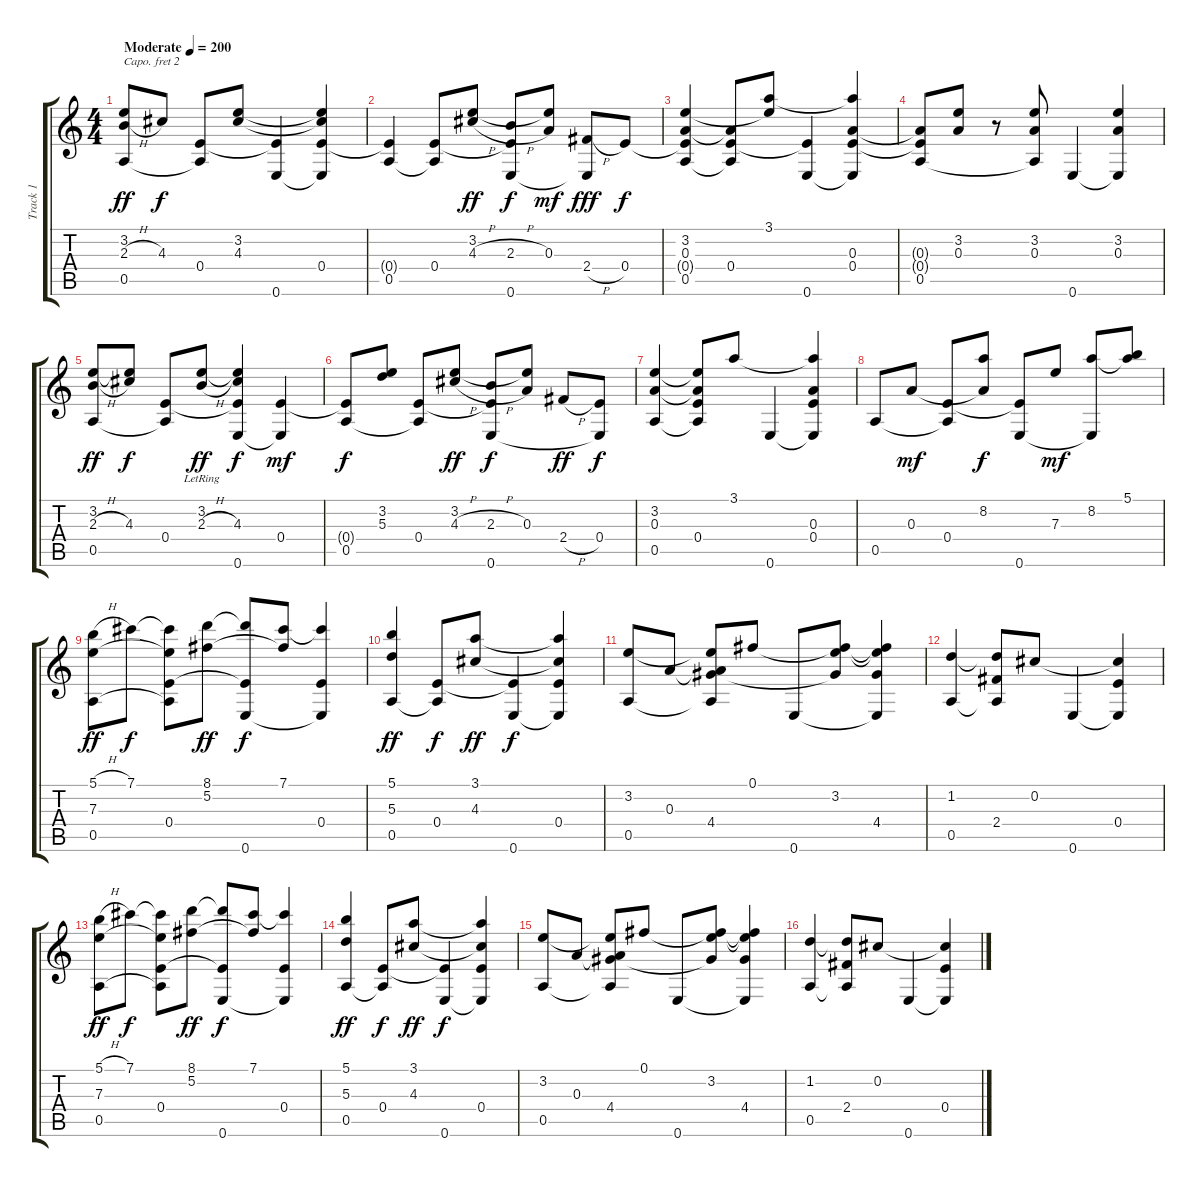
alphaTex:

\track ("Track 1" "Track 1") {instrument acousticguitarsteel}
\staff {score tabs}
\capo 2
\tuning (E4 B3 G3 D3 G2 D2) {hide}
\ts (4 4)
\tempo (200 "Moderate")
\clef g2
\ks c
(3.2 2.3{h} 0.5).8{dy ff instrument acousticguitarsteel} 4.3.8{dy f} (0.4 0.5{t}).8 (3.2 4.3).8 (0.4{t} 0.6).4 (3.2{t} 4.3{t} 0.4 0.6{t}).4 |
(0.4{t} 0.5).4 (0.4 0.5{t}).8 (3.2 4.3{h}).8{dy ff} (2.3{h} 0.4{t} 0.6).8{dy f} (3.2{t} 0.3).8{dy mf} (2.4{h} 0.6{t}).8{dy fff} 0.4.8{dy f} |
(3.2 0.3 0.4{t} 0.5).4 (0.3{t} 0.4 0.5{t}).8 (3.1 3.2{t}).8 (0.4{t} 0.6).4 (3.1{t} 0.3 0.4 0.6{t}).4 |
(0.3{t} 0.4{t} 0.5).8 (3.2 0.3).8 r.8 (3.2 0.3 0.5{t}).8 0.6.4 (3.2 0.3 0.6{t}).4 |
(3.2 2.3{h} 0.5).8{dy ff} (3.2{t} 4.3).8{dy f} (0.4 0.5{t}).8 (3.2 2.3{h lr}).8{dy ff} (3.2{t} 4.3 0.4{t} 0.6).4{dy f} (0.4 0.6{t}).4{dy mf} |
(0.4{t} 0.5).8{dy f} (3.2 5.3).8 (0.4 0.5{t}).8 (3.2 4.3{h}).8{dy ff} (2.3{h} 0.4{t} 0.6).8{dy f} (3.2{t} 0.3).8 2.4{h}.8{dy ff} (0.4 0.6{t}).8{dy f} |
(3.2 0.3 0.5).4 (3.2{t} 0.3{t} 0.4 0.5{t}).8 3.1.8 0.6.4 (3.1{t} 0.3 0.4 0.6{t}).4 |
0.5.8 0.3.8{dy mf} (0.4 0.5{t}).8 (8.2 0.3{t}).8{dy f} (0.4{t} 0.6).8 7.3.8{dy mf} (8.2 0.6{t}).8 (5.1 8.2{t}).8 |
(5.1{h} 7.3 0.5).8{dy ff} 7.1.8{dy f} (7.1{t} 7.3{t} 0.4 0.5{t}).8 (8.1 5.2).8{dy ff} (8.1{t} 0.4{t} 0.6).8{dy f} (7.1 5.2{t}).8 (7.1{t} 0.4 0.6{t}).4 |
(5.1 5.3 0.5).4{dy ff} (0.4 0.5{t}).8{dy f} (3.1 4.3).8{dy ff} (0.4{t} 0.6).4{dy f} (3.1{t} 4.3{t} 0.4 0.6{t}).4 |
(3.2 0.5).8 0.3.8 (3.2{t} 0.3{t} 4.4 0.5{t}).8 0.1.8 0.6.8 (0.1{t} 3.2 4.4{t}).8 (0.1{t} 3.2{t} 4.4 0.6{t}).4 |
(1.2 0.5).4 (1.2{t} 2.4 0.5{t}).8 0.2.8 0.6.4 (0.2{t} 0.4 0.6{t}).4 |
(5.1{h} 7.3 0.5).8{dy ff} 7.1.8{dy f} (7.1{t} 7.3{t} 0.4 0.5{t}).8 (8.1 5.2).8{dy ff} (8.1{t} 0.4{t} 0.6).8{dy f} (7.1 5.2{t}).8 (7.1{t} 0.4 0.6{t}).4 |
(5.1 5.3 0.5).4{dy ff} (0.4 0.5{t}).8{dy f} (3.1 4.3).8{dy ff} (0.4{t} 0.6).4{dy f} (3.1{t} 4.3{t} 0.4 0.6{t}).4 |
(3.2 0.5).8 0.3.8 (3.2{t} 0.3{t} 4.4 0.5{t}).8 0.1.8 0.6.8 (0.1{t} 3.2 4.4{t}).8 (0.1{t} 3.2{t} 4.4 0.6{t}).4 |
(1.2 0.5).4 (1.2{t} 2.4 0.5{t}).8 0.2.8 0.6.4 (0.2{t} 0.4 0.6{t}).4
